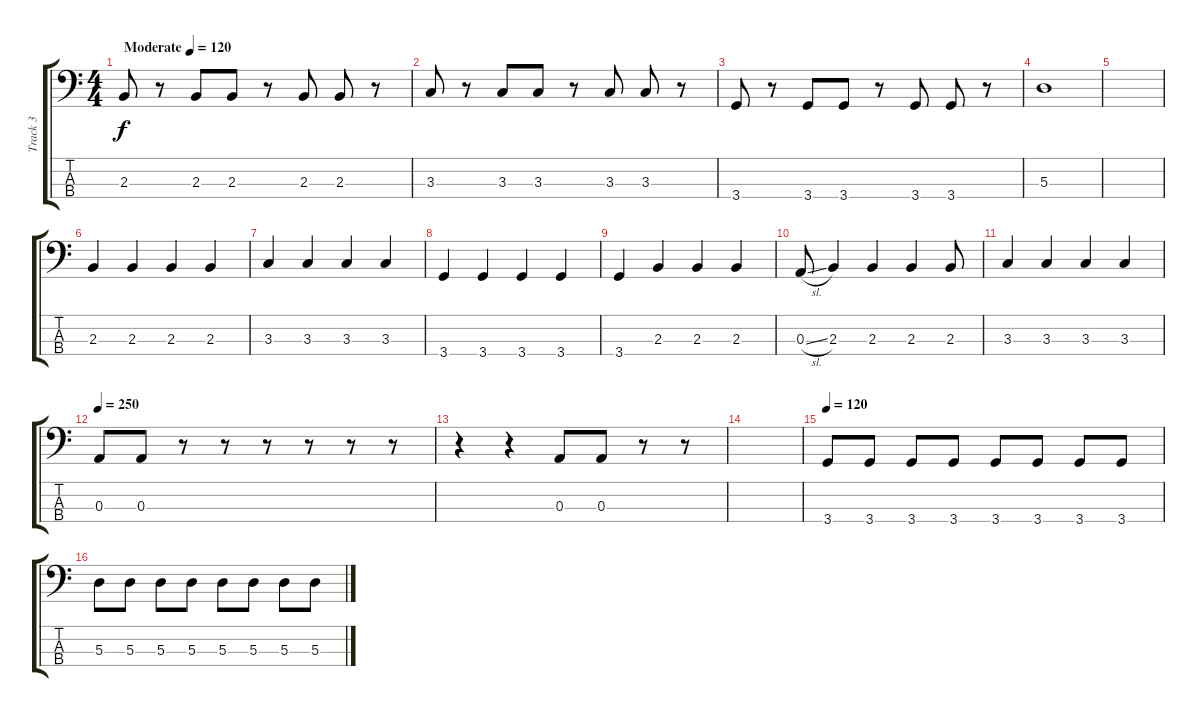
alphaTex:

\track ("Track 3" "Track 3") {instrument electricbassfinger}
\staff {score tabs}
\tuning (G2 D2 A1 E1) {hide}
\ts (4 4)
\tempo (120 "Moderate")
\clef f4
\ks c
2.3.8{dy f instrument electricbassfinger} r.8 2.3.8 2.3.8 r.8 2.3.8 2.3.8 r.8 |
3.3.8 r.8 3.3.8 3.3.8 r.8 3.3.8 3.3.8 r.8 |
3.4.8 r.8 3.4.8 3.4.8 r.8 3.4.8 3.4.8 r.8 |
5.3.1 |
|
2.3.4 2.3.4 2.3.4 2.3.4 |
3.3.4 3.3.4 3.3.4 3.3.4 |
3.4.4 3.4.4 3.4.4 3.4.4 |
3.4.4 2.3.4 2.3.4 2.3.4 |
0.3{sl}.8 2.3.4 2.3.4 2.3.4 2.3.8 |
3.3.4 3.3.4 3.3.4 3.3.4 |
\tempo 250
0.3.8 0.3.8 r.8 r.8 r.8 r.8 r.8 r.8 |
r.4 r.4 0.3.8 0.3.8 r.8 r.8 |
|
\tempo 110
\tempo 120
3.4.8 3.4.8 3.4.8 3.4.8 3.4.8 3.4.8 3.4.8 3.4.8 |
5.3.8 5.3.8 5.3.8 5.3.8 5.3.8 5.3.8 5.3.8 5.3.8
